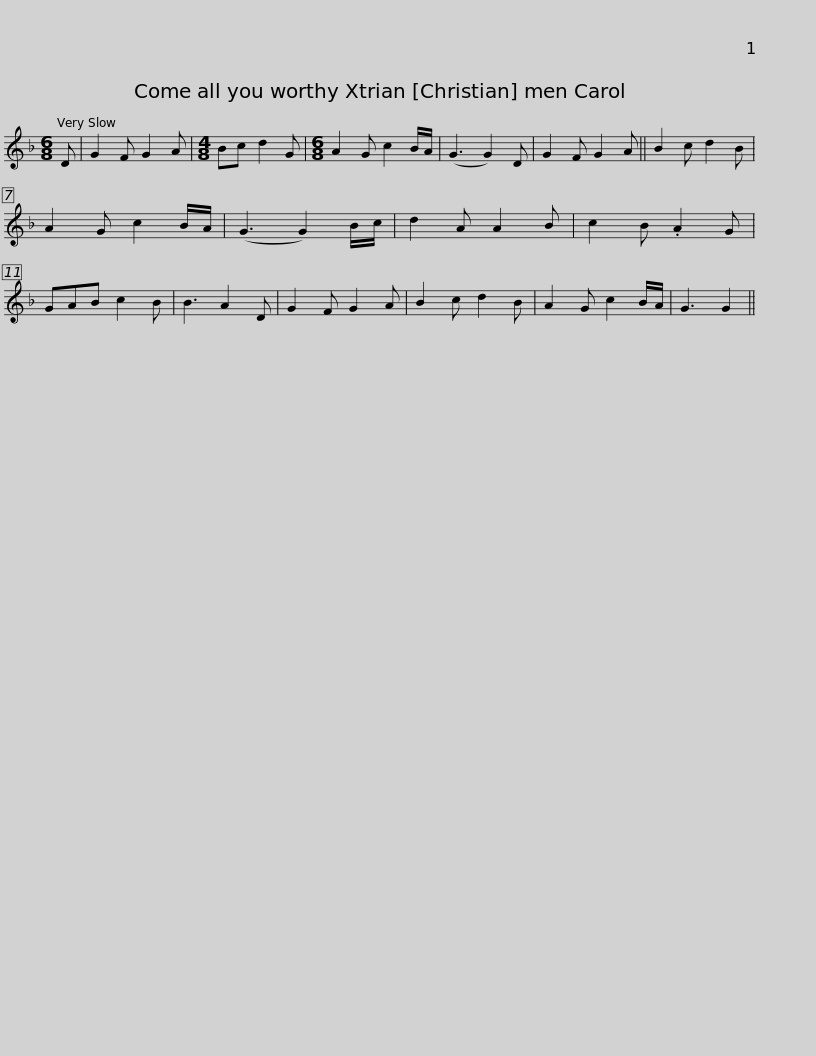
X:1
L:1/8
M:6/8
I:linebreak $
K:F
V:1 treble
V:1
 D | G2 F G2 A |[M:4/8] Bc d2 G |[M:6/8] A2 G c2 B/A/ | (G3 G2) D | %5
 G2 F G2 A || B2 c d2 B | A2 G c2 B/A/ | (G3 G2) B/c/ |$ d2 A A2 B | %10
 c2 B .A2 G | GAB c2 B | B3 A2 D | G2 F G2 A | B2 c d2 B | %15
 A2 G c2 B/A/ | G3 G2 || %17
